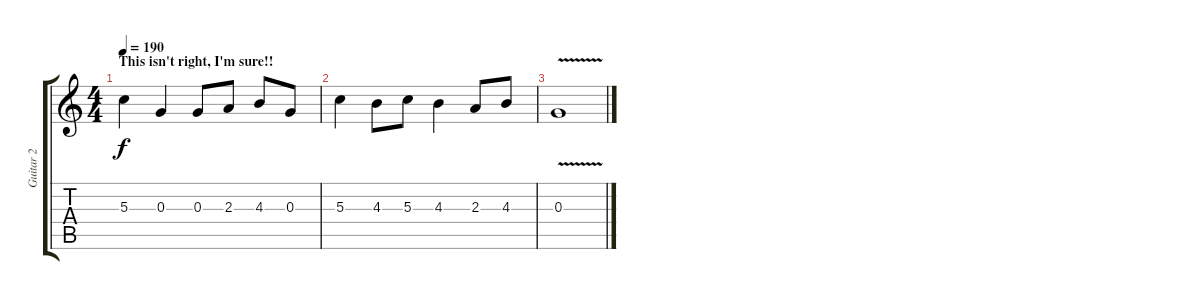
\track ("Guitar 2" "Guitar 2") {instrument distortionguitar}
\staff {score tabs}
\tuning (E4 B3 G3 D3 A2 E2) {hide}
\ts (4 4)
\section ("" "This isn't right, I'm sure!!")
\tempo 190
\clef g2
\ks c
5.3.4{dy f} 0.3.4 0.3.8 2.3.8 4.3.8 0.3.8 |
5.3.4 4.3.8 5.3.8 4.3.4 2.3.8 4.3.8 |
0.3{v}.1
